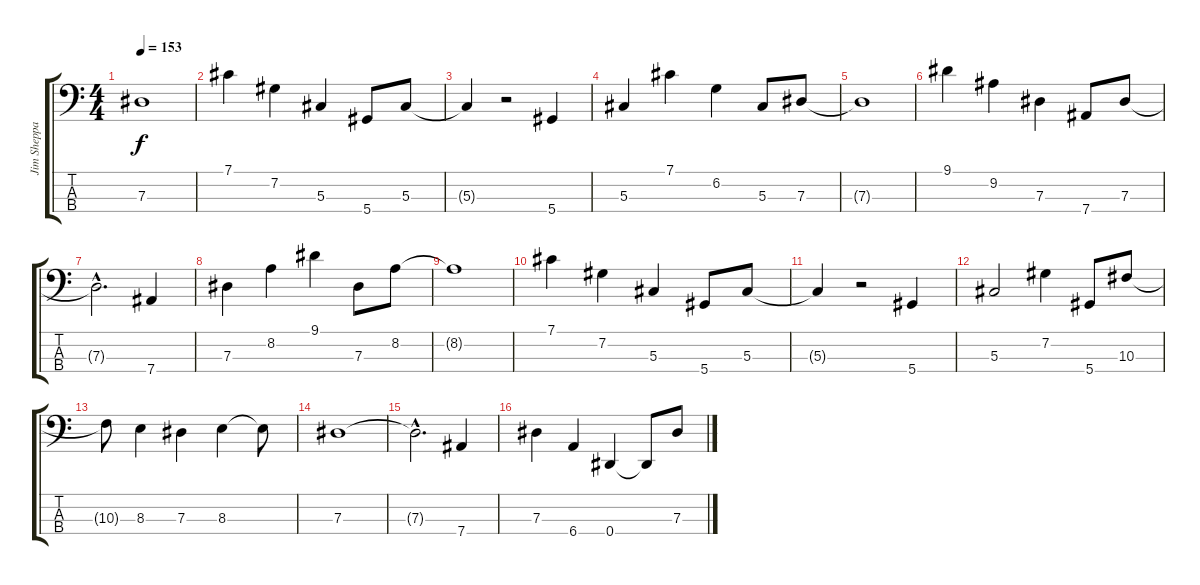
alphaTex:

\track ("Jim Sheppard" "Jim Sheppa") {instrument electricbassfinger}
\staff {score tabs}
\tuning (Gb2 Db2 Ab1 Eb1) {hide}
\ts (4 4)
\tempo 153
\clef f4
\ks c
7.3{t}.1{dy f} |
7.1.4{volume 13} 7.2.4 5.3.4 5.4.8 5.3.8 |
5.3{t}.4 r.2 5.4.4 |
5.3.4 7.1.4 6.2.4 5.3.8 7.3.8 |
7.3{t}.1 |
9.1.4 9.2.4 7.3.4 7.4.8 7.3.8 |
7.3{hac t}.2{d} 7.4.4 |
7.3.4 8.2.4 9.1.4 7.3.8 8.2.8 |
8.2{t}.1 |
7.1.4{volume 13} 7.2.4 5.3.4 5.4.8 5.3.8 |
5.3{t}.4 r.2 5.4.4 |
5.3.2 7.2.4 5.4.8 10.3.8 |
10.3{t}.8 8.3.4 7.3.4 8.3.4 8.3{t}.8 |
7.3.1 |
7.3{hac t}.2{d} 7.4.4 |
7.3.4 6.4.4 0.4.4 0.4{t}.8 7.3.8
